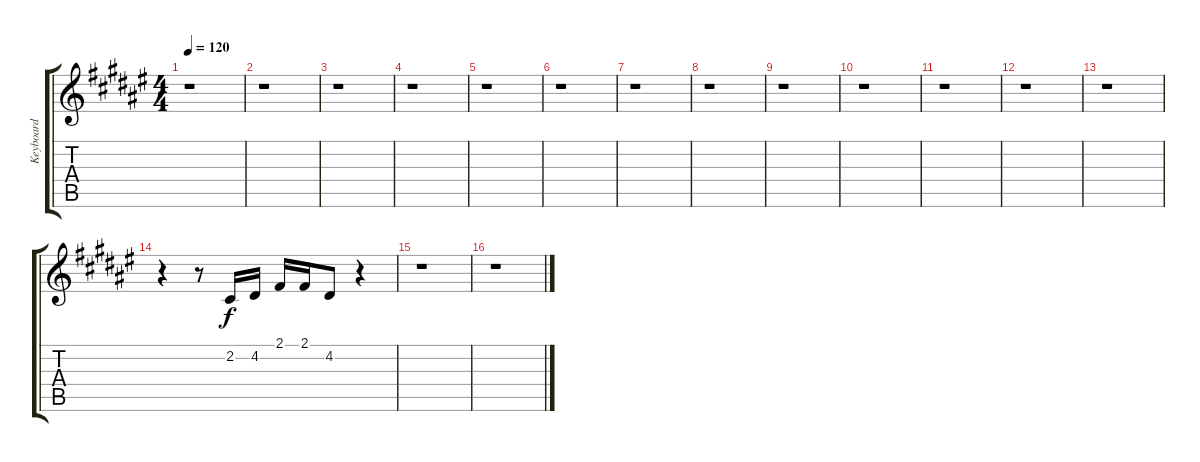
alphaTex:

\track ("Keyboard" "Keyboard") {instrument electricpiano2}
\staff {score tabs}
\tuning (E4 B3 G3 D3 A2 E2) {hide}
\ts (4 4)
\tempo 120
\clef g2
\ks f#
r.1{dy f instrument electricpiano2} |
r.1 |
r.1 |
r.1 |
r.1 |
r.1 |
r.1 |
r.1 |
r.1 |
r.1 |
r.1 |
r.1 |
r.1 |
r.4 r.8 2.2.16 4.2.16 2.1.16 2.1.16 4.2.8 r.4 |
r.1 |
r.1
